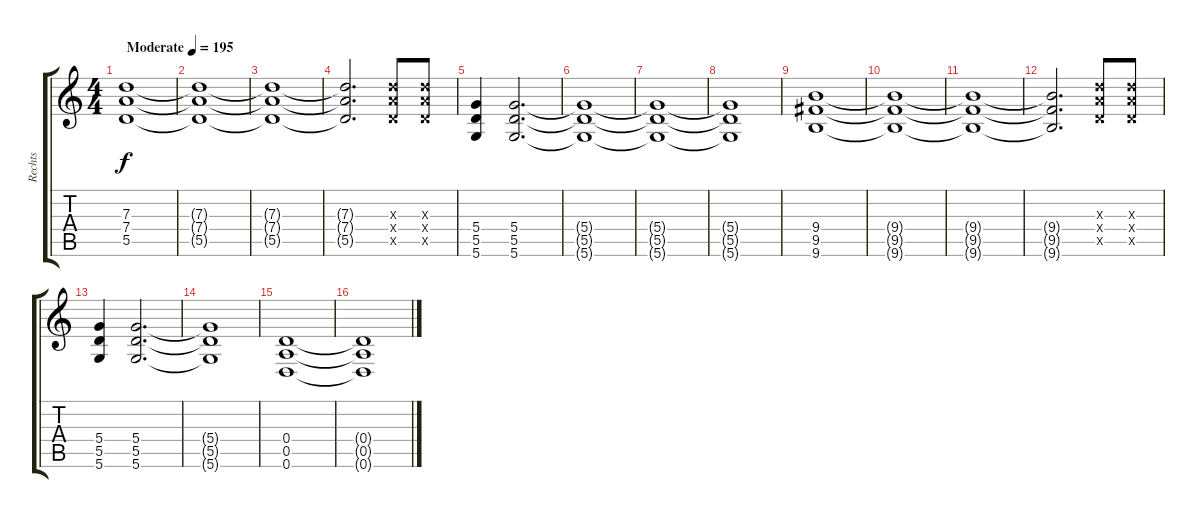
\track ("Rechts" "Rechts") {instrument distortionguitar}
\staff {score tabs}
\tuning (E4 B3 G3 D3 A2 D2) {hide}
\ts (4 4)
\tempo (195 "Moderate")
\clef g2
\ks c
(7.3 7.4 5.5).1{dy f instrument distortionguitar} |
(7.3{t} 7.4{t} 5.5{t}).1 |
(7.3{t} 7.4{t} 5.5{t}).1 |
(7.3{t} 7.4{t} 5.5{t}).2{d} (7.3{x} 7.4{x} 5.5{x}).8 (7.3{x} 7.4{x} 5.5{x}).8 |
(5.4 5.5 5.6).4 (5.4 5.5 5.6).2{d} |
(5.4{t} 5.5{t} 5.6{t}).1 |
(5.4{t} 5.5{t} 5.6{t}).1 |
(5.4{t} 5.5{t} 5.6{t}).1 |
(9.4 9.5 9.6).1 |
(9.4{t} 9.5{t} 9.6{t}).1 |
(9.4{t} 9.5{t} 9.6{t}).1 |
(9.4{t} 9.5{t} 9.6{t}).2{d} (7.3{x} 7.4{x} 5.5{x}).8 (7.3{x} 7.4{x} 5.5{x}).8 |
(5.4 5.5 5.6).4 (5.4 5.5 5.6).2{d} |
(5.4{t} 5.5{t} 5.6{t}).1 |
(0.4 0.5 0.6).1 |
(0.4{t} 0.5{t} 0.6{t}).1
